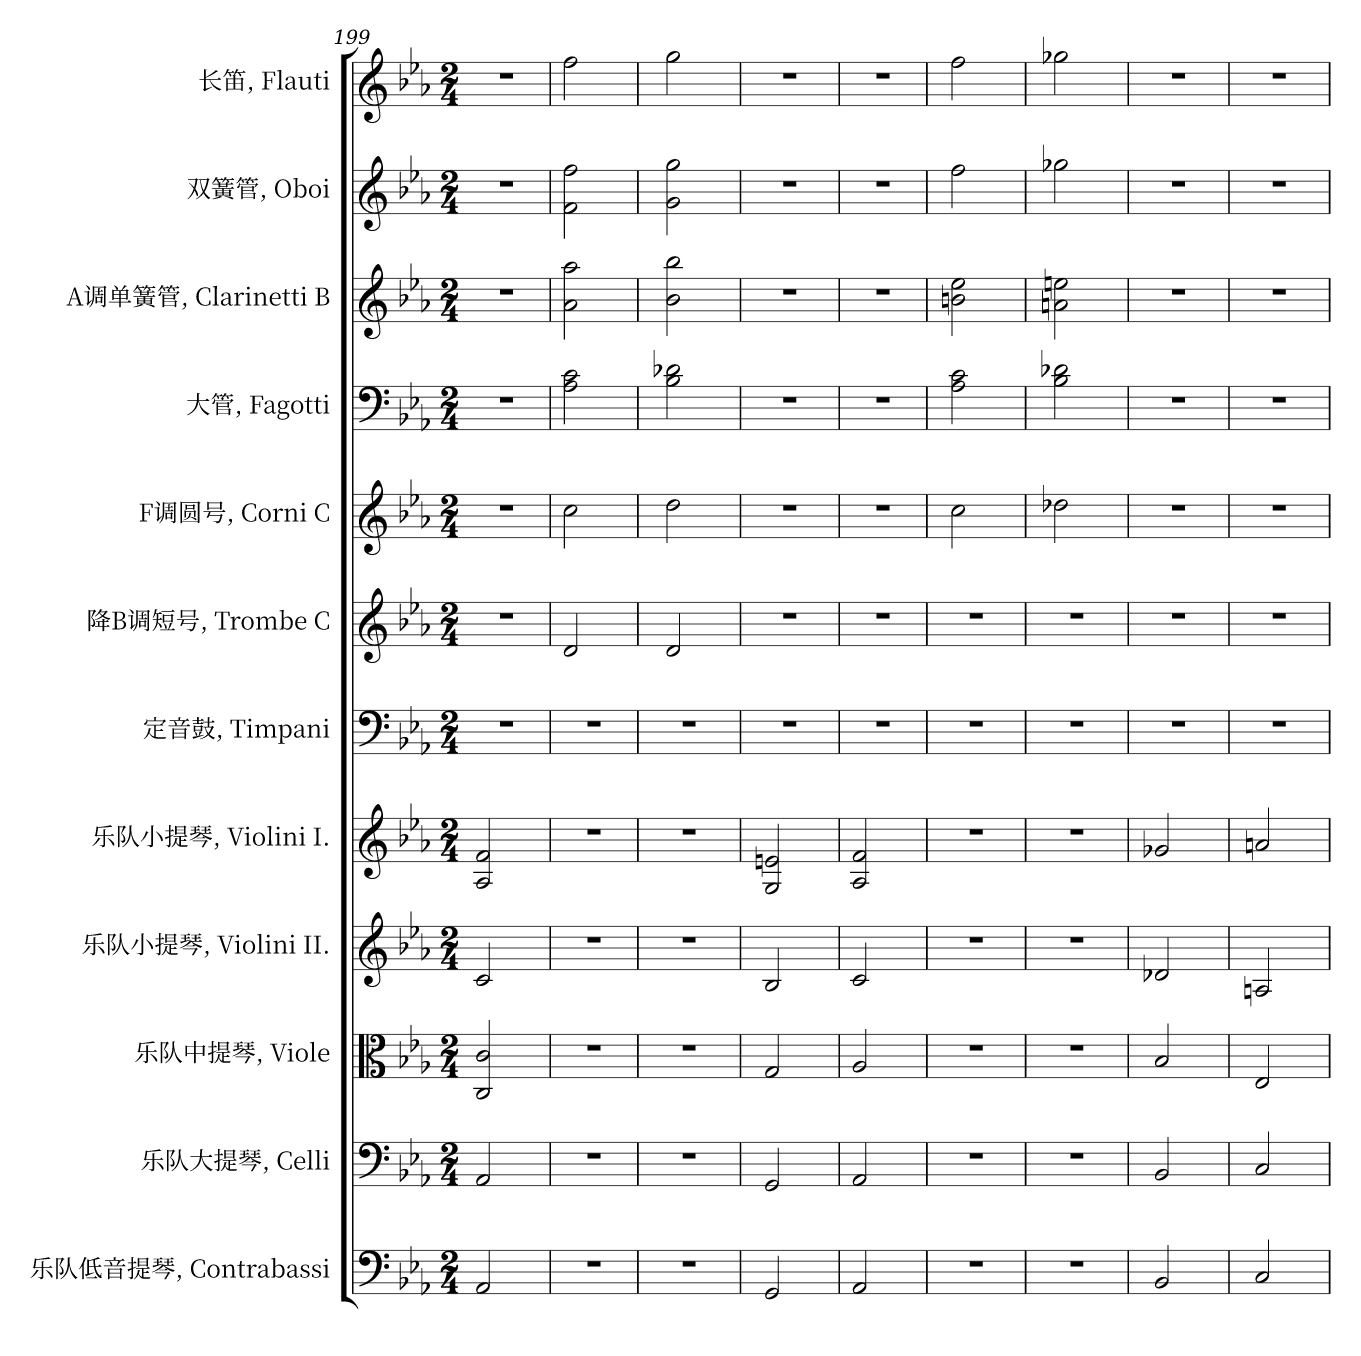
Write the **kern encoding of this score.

**kern	**kern	**kern	**kern	**kern	**kern	**kern	**kern	**kern	**kern	**kern	**kern
*part12	*part11	*part10	*part9	*part8	*part7	*part6	*part5	*part4	*part3	*part2	*part1
*staff12	*staff11	*staff10	*staff9	*staff8	*staff7	*staff6	*staff5	*staff4	*staff3	*staff2	*staff1
*I"乐队低音提琴, Contrabassi	*I"乐队大提琴, Celli	*I"乐队中提琴, Viole	*I"乐队小提琴, Violini II.	*I"乐队小提琴, Violini I.	*I"定音鼓, Timpani	*I"降B调短号, Trombe C	*I"F调圆号, Corni C	*I"大管, Fagotti	*I"A调单簧管, Clarinetti B	*I"双簧管, Oboi	*I"长笛, Flauti
*I'Cbs.	*	*	*	*	*I'Timp.	*	*	*	*I'A Cl.	*I'Ob.	*I'Fl.
*clefF4	*clefF4	*clefC3	*clefG2	*clefG2	*clefF4	*clefG2	*clefG2	*clefF4	*clefG2	*clefG2	*clefG2
*ITrd7c12	*	*	*	*	*	*ITrd1c2	*ITrd4c7	*	*ITrd2c3	*	*
*k[b-e-a-]	*k[b-e-a-]	*k[b-e-a-]	*k[b-e-a-]	*k[b-e-a-]	*k[b-e-a-]	*k[b-e-a-d-g-]	*k[b-e-a-d-]	*k[b-e-a-]	*k[]	*k[b-e-a-]	*k[b-e-a-]
*M2/4	*M2/4	*M2/4	*M2/4	*M2/4	*M2/4	*M2/4	*M2/4	*M2/4	*M2/4	*M2/4	*M2/4
=199	=199	=199	=199	=199	=199	=199	=199	=199	=199	=199	=199
2AAA-/	2AA-/	2C/ 2c/	2c/	2A-/ 2f/	2r	2r	2r	2r	2r	2r	2r
=200	=200	=200	=200	=200	=200	=200	=200	=200	=200	=200	=200
2r	2r	2r	2r	2r	2r	2c/	2f\	2A-\ 2c\	2f\ 2ff\	2f\ 2ff\	2ff\
=201	=201	=201	=201	=201	=201	=201	=201	=201	=201	=201	=201
2r	2r	2r	2r	2r	2r	2c/	2g\	2B-\ 2d-X\	2g\ 2gg\	2g\ 2gg\	2gg\
=202	=202	=202	=202	=202	=202	=202	=202	=202	=202	=202	=202
2GGG/	2GG/	2G/	2B-/	2G/ 2en/	2r	2r	2r	2r	2r	2r	2r
!!LO:PB:g=z
=203	=203	=203	=203	=203	=203	=203	=203	=203	=203	=203	=203
2AAA-/	2AA-/	2A-/	2c/	2A-/ 2f/	2r	2r	2r	2r	2r	2r	2r
=204	=204	=204	=204	=204	=204	=204	=204	=204	=204	=204	=204
2r	2r	2r	2r	2r	2r	2r	2f\	2A-\ 2c\	2g#X\ 2cc\	2ff\	2ff\
=205	=205	=205	=205	=205	=205	=205	=205	=205	=205	=205	=205
2r	2r	2r	2r	2r	2r	2r	2g-X\	2B-\ 2d-X\	2f#X\ 2cc#X\	2gg-X\	2gg-X\
=206	=206	=206	=206	=206	=206	=206	=206	=206	=206	=206	=206
2BBB-/	2BB-/	2B-/	2d-X/	2g-X/	2r	2r	2r	2r	2r	2r	2r
=207	=207	=207	=207	=207	=207	=207	=207	=207	=207	=207	=207
2CC/	2C/	2E-/	2An/	2an/	2r	2r	2r	2r	2r	2r	2r
=	=	=	=	=	=	=	=	=	=	=	=
*-	*-	*-	*-	*-	*-	*-	*-	*-	*-	*-	*-
